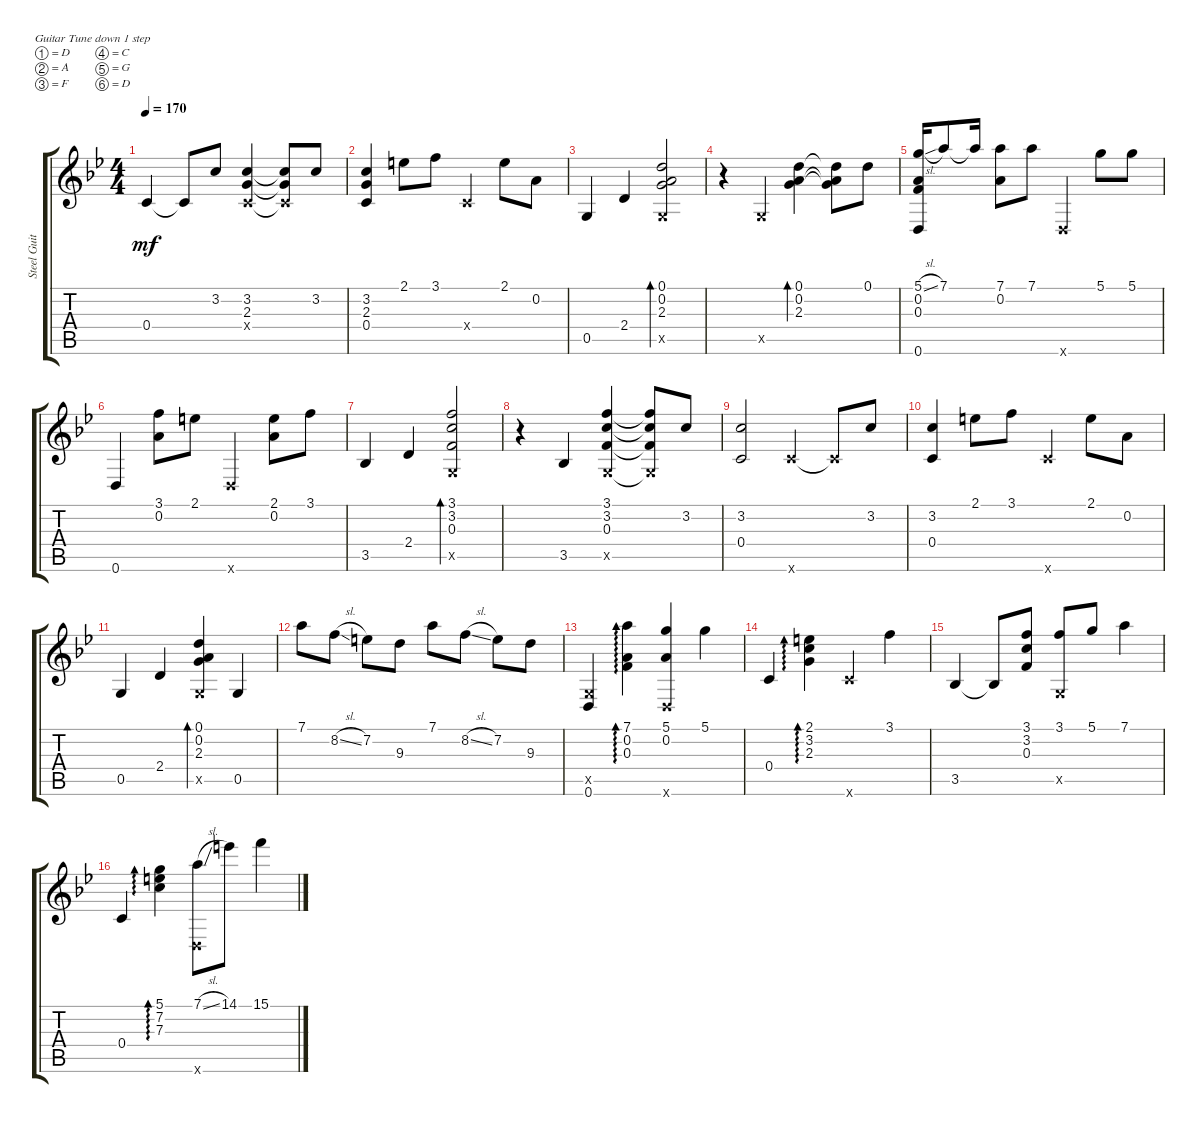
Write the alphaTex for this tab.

\defaultSystemsLayout 4
\bracketExtendMode groupsimilarinstruments
\otherSystemsTrackNameOrientation horizontal
\track ("Steel Guitar" "Steel Guit") {instrument acousticguitarsteel}
\staff {score tabs}
\tuning (D4 A3 F3 C3 G2 D2)
\ts (4 4)
\tempo 170
\clef g2
\ks bb
0.4{acc forcenatural}.4{dy mf beam Up} 0.4{t acc forcenatural}.8{beam Up} 3.2{acc forcenatural}.8{beam Up} (0.4{x acc forcenatural} 3.2{acc forcenatural} 2.3{acc forcenatural}).4{beam Up} (0.4{x t acc forcenatural} 3.2{t acc forcenatural} 2.3{t acc forcenatural}).8{beam Up} 3.2{acc forcenatural}.8{beam Up} |
(3.2{acc forcenatural} 2.3{acc forcenatural} 0.4{acc forcenatural}).4{beam Up} 2.1{acc #}.8{beam Down} 3.1{acc forcenatural}.8{beam Down} 0.4{x acc forcenatural}.4{beam Up} 2.1{acc #}.8{beam Down} 0.2{acc forcenatural}.8{beam Down} |
0.5{acc forcenatural}.4{beam Up} 2.4{acc forcenatural}.4{beam Up} (2.3{acc forcenatural} 0.2{acc forcenatural} 0.1{acc forcenatural} 0.5{x acc forcenatural}).2{bd 30 beam Up} |
r.4{beam Down} 0.5{x acc forcenatural}.4{beam Up} (2.3{acc forcenatural} 0.2{acc forcenatural} 0.1{acc forcenatural}).4{bd 30 beam Down} (2.3{t acc forcenatural} 0.2{t acc forcenatural} 0.1{t acc forcenatural}).8{beam Down} 0.1{acc forcenatural}.8{beam Down} |
(5.1{sl acc forcenatural} 0.6{acc forcenatural} 0.2{acc forcenatural} 0.3{acc forcenatural}).16{beam Up} 7.1{acc forcenatural}.8{beam Up} 7.1{t acc forcenatural}.16{beam Up} (7.1{acc forcenatural} 0.2{acc forcenatural}).8{beam Down} 7.1{acc forcenatural}.8{beam Down} 0.6{x acc forcenatural}.4{beam Up} 5.1{acc forcenatural}.8{beam Down} 5.1{acc forcenatural}.8{beam Down} |
0.6{acc forcenatural}.4{beam Up} (3.1{acc forcenatural} 0.2{acc forcenatural}).8{beam Down} 2.1{acc #}.8{beam Down} 0.6{x acc forcenatural}.4{beam Up} (2.1{acc #} 0.2{acc forcenatural}).8{beam Down} 3.1{acc forcenatural}.8{beam Down} |
3.5{acc forcenatural}.4{beam Up} 2.4{acc forcenatural}.4{beam Up} (0.3{acc forcenatural} 3.2{acc forcenatural} 3.1{acc forcenatural} 0.5{x acc forcenatural}).2{bd 30 beam Up} |
r.4{beam Down} 3.5{acc forcenatural}.4{beam Up} (0.3{acc forcenatural} 3.2{acc forcenatural} 3.1{acc forcenatural} 0.5{x acc forcenatural}).4{beam Up} (0.3{t acc forcenatural} 3.2{t acc forcenatural} 3.1{t acc forcenatural} 0.5{x t acc forcenatural}).8{beam Up} 3.2{acc forcenatural}.8{beam Up} |
(3.2{acc forcenatural} 0.4{acc forcenatural}).2{beam Up} 10.6{x acc forcenatural}.4{beam Up} 10.6{x t acc forcenatural}.8{beam Up} 3.2{acc forcenatural}.8{beam Up} |
(3.2{acc forcenatural} 0.4{acc forcenatural}).4{beam Up} 2.1{acc #}.8{beam Down} 3.1{acc forcenatural}.8{beam Down} 10.6{x acc forcenatural}.4{beam Up} 2.1{acc #}.8{beam Down} 0.2{acc forcenatural}.8{beam Down} |
0.5{acc forcenatural}.4{beam Up} 2.4{acc forcenatural}.4{beam Up} (2.3{acc forcenatural} 0.2{acc forcenatural} 0.1{acc forcenatural} 0.5{x acc forcenatural}).4{bd 30 beam Up} 0.5{acc forcenatural}.4{beam Up} |
7.1{acc forcenatural}.8{beam Down} 8.2{sl acc forcenatural}.8{beam Down} 7.2{acc #}.8{beam Down} 9.3{acc forcenatural}.8{beam Down} 7.1{acc forcenatural}.8{beam Down} 8.2{sl acc forcenatural}.8{beam Down} 7.2{acc #}.8{beam Down} 9.3{acc forcenatural}.8{beam Down} |
(0.6{acc forcenatural} 0.5{x acc forcenatural}).4{beam Up} (0.3{acc forcenatural} 0.2{acc forcenatural} 7.1{acc forcenatural}).4{ad 0 beam Down} (5.1{acc forcenatural} 0.2{acc forcenatural} 0.6{x acc forcenatural}).4{beam Up} 5.1{acc forcenatural}.4{beam Down} |
0.4{acc forcenatural}.4{beam Up} (2.3{acc forcenatural} 3.2{acc forcenatural} 2.1{acc #}).4{ad 0 beam Down} 10.6{x acc forcenatural}.4{beam Up} 3.1{acc forcenatural}.4{beam Down} |
3.5{acc forcenatural}.4{beam Up} 3.5{t acc forcenatural}.8{beam Up} (0.3{acc forcenatural} 3.2{acc forcenatural} 3.1{acc forcenatural}).8{beam Up} (3.1{acc forcenatural} 0.5{x acc forcenatural}).8{beam Up} 5.1{acc forcenatural}.8{beam Up} 7.1{acc forcenatural}.4{beam Down} |
0.4{acc forcenatural}.4{beam Up} (7.3{acc forcenatural} 7.2{acc #} 5.1{acc forcenatural}).4{ad 0 beam Down} (7.1{sl acc forcenatural} 0.6{x acc forcenatural}).8{beam Down} 14.1{acc #}.8{beam Down} 15.1{acc forcenatural}.4{beam Down}
